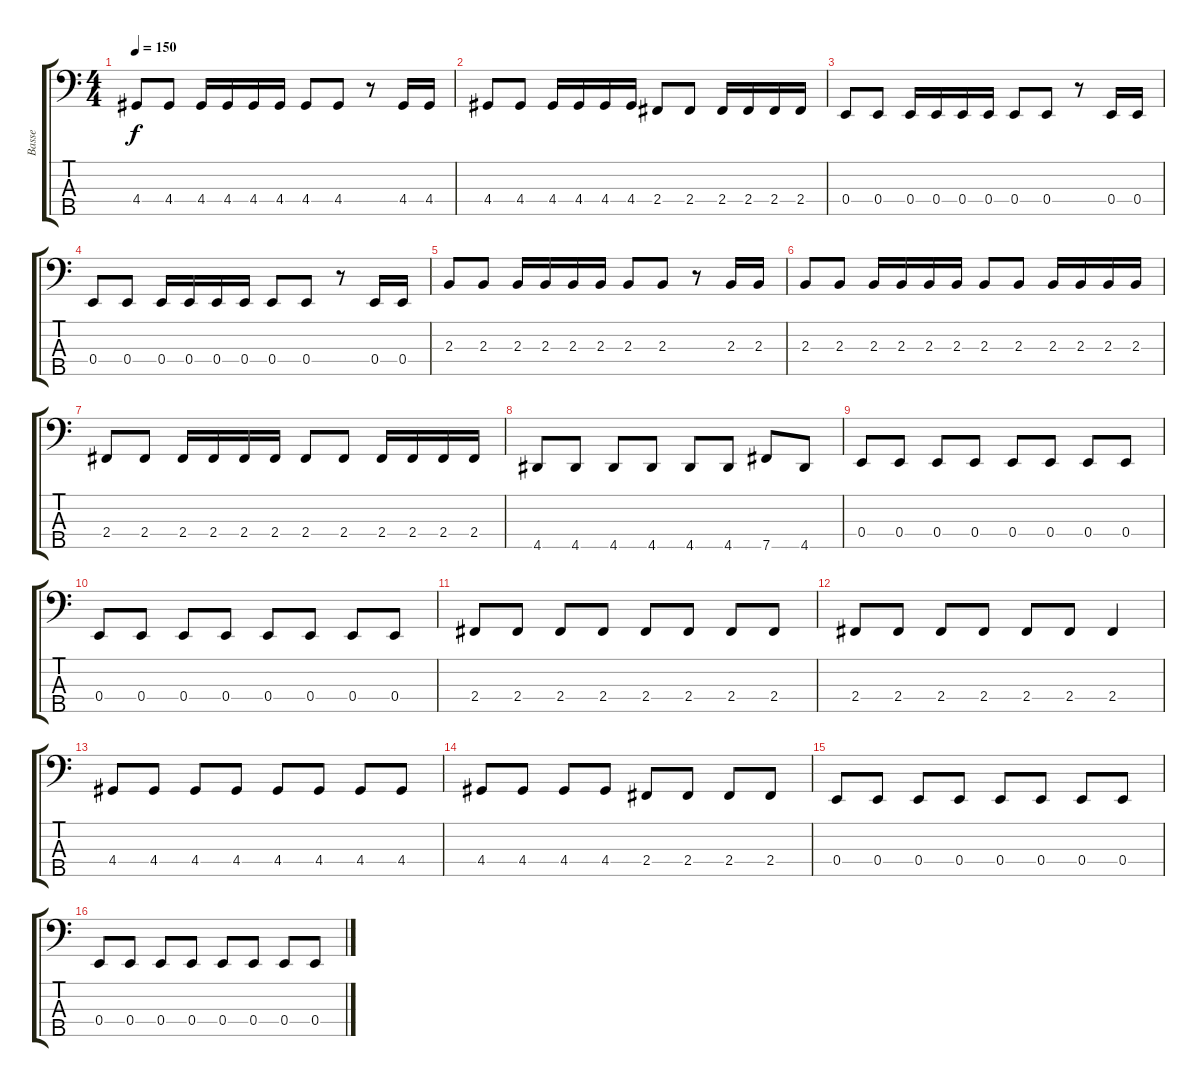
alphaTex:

\track ("Basse" "Basse") {instrument electricbassfinger}
\staff {score tabs}
\tuning (G2 D2 A1 E1 B0) {hide}
\ts (4 4)
\tempo 150
\clef f4
\ks c
4.4.8{dy f} 4.4.8 4.4.16 4.4.16 4.4.16 4.4.16 4.4.8 4.4.8 r.8 4.4.16 4.4.16 |
4.4.8 4.4.8 4.4.16 4.4.16 4.4.16 4.4.16 2.4.8 2.4.8 2.4.16 2.4.16 2.4.16 2.4.16 |
0.4.8 0.4.8 0.4.16 0.4.16 0.4.16 0.4.16 0.4.8 0.4.8 r.8 0.4.16 0.4.16 |
0.4.8 0.4.8 0.4.16 0.4.16 0.4.16 0.4.16 0.4.8 0.4.8 r.8 0.4.16 0.4.16 |
2.3.8 2.3.8 2.3.16 2.3.16 2.3.16 2.3.16 2.3.8 2.3.8 r.8 2.3.16 2.3.16 |
2.3.8 2.3.8 2.3.16 2.3.16 2.3.16 2.3.16 2.3.8 2.3.8 2.3.16 2.3.16 2.3.16 2.3.16 |
2.4.8 2.4.8 2.4.16 2.4.16 2.4.16 2.4.16 2.4.8 2.4.8 2.4.16 2.4.16 2.4.16 2.4.16 |
4.5.8 4.5.8 4.5.8 4.5.8 4.5.8 4.5.8 7.5.8 4.5.8 |
0.4.8 0.4.8 0.4.8 0.4.8 0.4.8 0.4.8 0.4.8 0.4.8 |
0.4.8 0.4.8 0.4.8 0.4.8 0.4.8 0.4.8 0.4.8 0.4.8 |
2.4.8 2.4.8 2.4.8 2.4.8 2.4.8 2.4.8 2.4.8 2.4.8 |
2.4.8 2.4.8 2.4.8 2.4.8 2.4.8 2.4.8 2.4.4 |
4.4.8 4.4.8 4.4.8 4.4.8 4.4.8 4.4.8 4.4.8 4.4.8 |
4.4.8 4.4.8 4.4.8 4.4.8 2.4.8 2.4.8 2.4.8 2.4.8 |
0.4.8 0.4.8 0.4.8 0.4.8 0.4.8 0.4.8 0.4.8 0.4.8 |
0.4.8 0.4.8 0.4.8 0.4.8 0.4.8 0.4.8 0.4.8 0.4.8
